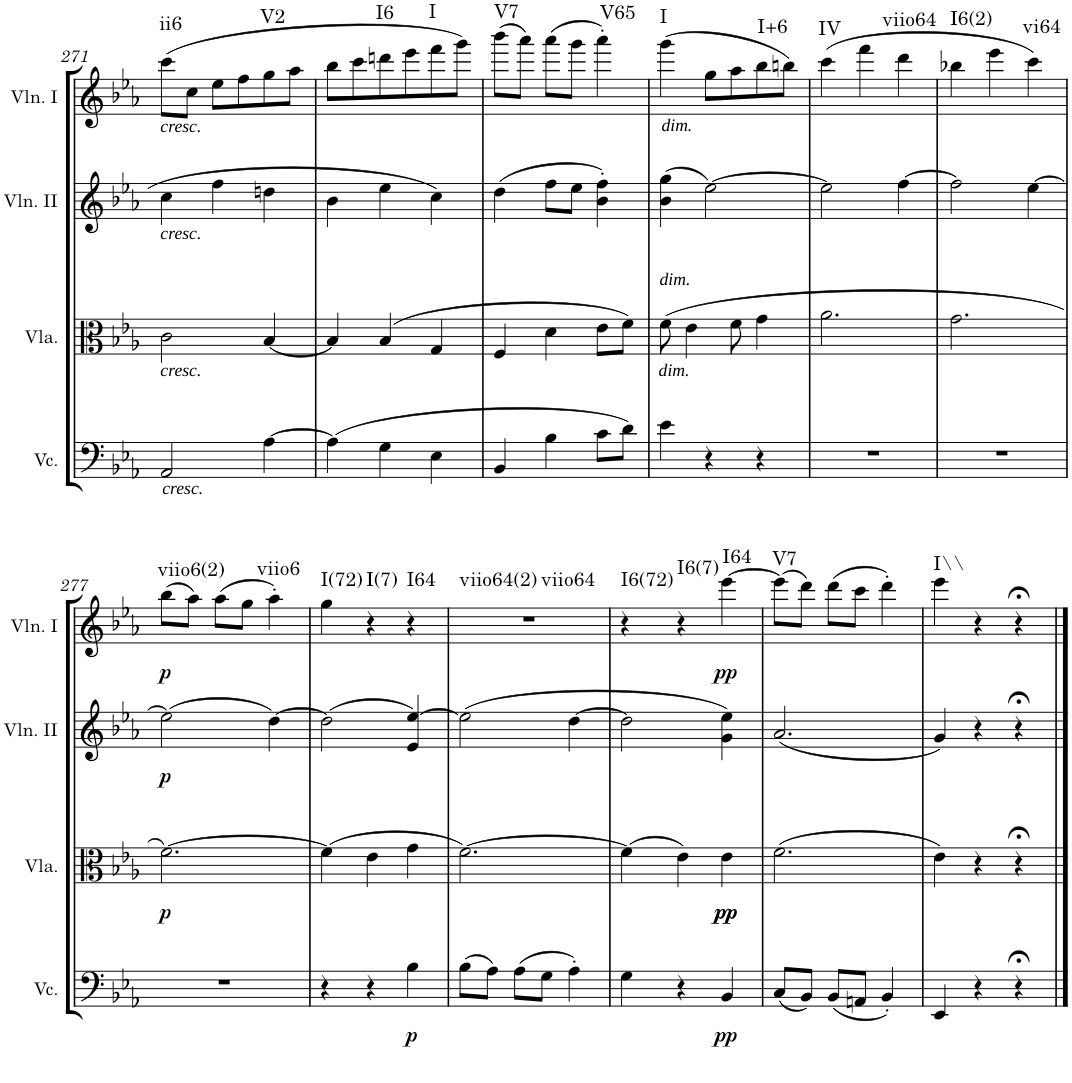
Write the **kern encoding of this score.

**kern	**dynam	**kern	**dynam	**kern	**dynam	**kern	**dynam	**harte
*part4	*part4	*part3	*part3	*part2	*part2	*part1	*part1	*part1
*staff4	*staff4	*staff3	*staff3	*staff2	*staff2	*staff1	*staff1	*
*I"Violoncello	*	*I"Viola	*	*I"Violin II	*	*I"Violin I	*	*
*I'Vc.	*	*I'Vla.	*	*I'Vln. II	*	*I'Vln. I	*	*
!!LO:PB:g=z
*clefF4	*	*clefC3	*	*clefG2	*	*clefG2	*	*
*k[b-e-a-]	*	*k[b-e-a-]	*	*k[b-e-a-]	*	*k[b-e-a-]	*	*
*E-:	*	*E-:	*	*E-:	*	*E-:	*	*
*M3/4	*	*M3/4	*	*M3/4	*	*M3/4	*	*
=271	=271	=271	=271	=271	=271	=271	=271	=271
!	!	!	!	!	!	!LO:TX:b:i:t=cresc.	!	!
!	!	!	!	!LO:TX:b:i:t=cresc.	!	!	!	!
!	!	!LO:TX:b:i:t=cresc.	!	!	!	!	!	!
!LO:TX:b:i:t=cresc.	!	!	!	!	!	!	!	!LO:H:kt=ii6
2AA-/	.	2c\	.	4cc\	.	(8ccc\L	.	N
.	.	.	.	.	.	8cc\J	.	.
.	.	.	.	4ff\	.	8ee-\L	.	.
.	.	.	.	.	.	8ff\	.	.
!	!	!	!	!	!	!	!	!LO:H:kt=V2
[4A-\	.	[4B-/	.	4ddn\	.	8gg\	.	N
.	.	.	.	.	.	8aa-\J	.	.
=272	=272	=272	=272	=272	=272	=272	=272	=272
(4A-\]	.	4B-/]	.	4b-\	.	8bb-\L	.	.
.	.	.	.	.	.	8ccc\	.	.
!	!	!	!	!	!	!	!	!LO:H:kt=I6
4G\	.	(4B-/	.	4ee-\	.	8dddn\	.	N
.	.	.	.	.	.	8eee-\	.	.
!	!	!	!	!	!	!	!	!LO:H:kt=I
4E-\	.	4G/	.	4cc\	.	8fff\	.	N
.	.	.	.	.	.	8ggg\J)	.	.
=273	=273	=273	=273	=273	=273	=273	=273	=273
!	!	!	!	!	!	!	!	!LO:H:kt=V7
4BB-/	.	4F/	.	(4dd\	.	(8bbb-\L	.	N
.	.	.	.	.	.	8aaa-\J)	.	.
4B-\	.	4d\	.	8ff\L	.	(8aaa-\L	.	.
.	.	.	.	8ee-\J	.	8ggg\J	.	.
!	!	!	!	!	!	!	!	!LO:H:kt=V65
8c\L	.	8e-\L	.	4b-\' 4ff\')	.	4aaa-'\)	.	N
8d\J)	.	8f\J)	.	.	.	.	.	.
=274	=274	=274	=274	=274	=274	=274	=274	=274
!	!	!	!	!	!	!LO:TX:b:i:t=dim.	!	!
!	!	!LO:TX:a:i:t=dim.	!	!	!	!	!	!
!	!	!LO:TX:b:i:t=dim.	!	!	!	!	!	!LO:H:kt=I
4e-\	.	(8f\	.	(4b-\ 4gg\	.	(4ggg\	.	N
.	.	4e-\	.	.	.	.	.	.
4r	.	.	.	[2ee-\)	.	8gg\L	.	.
.	.	8f\	.	.	.	8aa-\	.	.
!	!	!	!	!	!	!	!	!LO:H:kt=I+6
4r	.	4g\	.	.	.	8bb-\	.	N
.	.	.	.	.	.	8bbn\J)	.	.
=275	=275	=275	=275	=275	=275	=275	=275	=275
!	!	!	!	!	!	!	!	!LO:H:kt=IV
2.r	.	2.a-\	.	2ee-\]	.	(4ccc\	.	N
.	.	.	.	.	.	4fff\	.	.
!	!	!	!	!	!	!	!	!LO:H:kt=viio64
.	.	.	.	[4ff\	.	4ddd\	.	N
=276	=276	=276	=276	=276	=276	=276	=276	=276
!	!	!	!	!	!	!	!	!LO:H:kt=I6(2)
2.r	.	2.g\	.	2ff\]	.	4bb-X\	.	N
.	.	.	.	.	.	4eee-\	.	.
!	!	!	!	!	!	!	!	!LO:H:kt=vi64
.	.	.	.	[4ee-\	.	4ccc\)	.	N
!!LO:LB:g=z
=277	=277	=277	=277	=277	=277	=277	=277	=277
!	!	!	!LO:DY:b	!	!LO:DY:b	!	!LO:DY:b	!LO:H:kt=viio6(2)
2.r	.	[2.f\)	p	(2ee-\]	p	(8bb-\L	p	N
.	.	.	.	.	.	8aa-\J)	.	.
.	.	.	.	.	.	(8aa-\L	.	.
.	.	.	.	.	.	8gg\J	.	.
!	!	!	!	!	!	!	!	!LO:H:kt=viio6
.	.	.	.	[4dd\)	.	4aa-'\)	.	N
=278	=278	=278	=278	=278	=278	=278	=278	=278
!	!	!	!	!	!	!	!	!LO:H:kt=I(72)
4r	.	(4f\]	.	(2dd\]	.	4gg\	.	N
!	!	!	!	!	!	!	!	!LO:H:kt=I(7)
4r	.	4e-\	.	.	.	4r	.	N
!	!LO:DY:b	!	!	!	!	!	!	!LO:H:kt=I64
4B-\	p	4g\	.	4e-/ [4ee-/)	.	4r	.	N
=279	=279	=279	=279	=279	=279	=279	=279	=279
!	!	!	!	!	!	!	!	!LO:H:n=1:kt=viio64(2)
!	!	!	!	!	!	!	!	!LO:H:n=2:kt=viio64
(8B-\L	.	[2.f\)	.	(2ee-\]	.	2.r	.	N N
8A-\J)	.	.	.	.	.	.	.	.
(8A-\L	.	.	.	.	.	.	.	.
8G\J	.	.	.	.	.	.	.	.
4A-'\)	.	.	.	[4dd\	.	.	.	.
=280	=280	=280	=280	=280	=280	=280	=280	=280
!	!	!	!	!	!	!	!	!LO:H:kt=I6(72)
4G\	.	(4f\]	.	2dd\]	.	4r	.	N
!	!	!	!	!	!	!	!	!LO:H:kt=I6(7)
4r	.	4e-\)	.	.	.	4r	.	N
!	!LO:DY:b	!	!LO:DY:b	!	!	!	!	!
!	!	!	!LO:DY:n=1:b	!	!	!	!LO:DY:b	!LO:H:kt=I64
4BB-/	pp	4e-\	pp pp	4g\ 4ee-\)	.	[4eee-\	pp	N
=281	=281	=281	=281	=281	=281	=281	=281	=281
!	!	!	!	!	!	!	!	!LO:H:kt=V7
(8C/L	.	(2.f\	.	(2.a-/	.	(8eee-\L]	.	N
8BB-/J)	.	.	.	.	.	8ddd\J)	.	.
(8BB-/L	.	.	.	.	.	(8ddd\L	.	.
8AAn/J	.	.	.	.	.	8ccc\J	.	.
4BB-'/)	.	.	.	.	.	4ddd'\)	.	.
=282	=282	=282	=282	=282	=282	=282	=282	=282
!	!	!	!	!	!	!	!	!LO:H:kt=I\\
4EE-/	.	4e-\)	.	4g/)	.	4eee-\	.	N
4r	.	4r	.	4r	.	4r	.	.
4r;<	.	4r;<	.	4r;<	.	4r;<	.	.
==	==	==	==	==	==	==	==	==
*-	*-	*-	*-	*-	*-	*-	*-	*-
